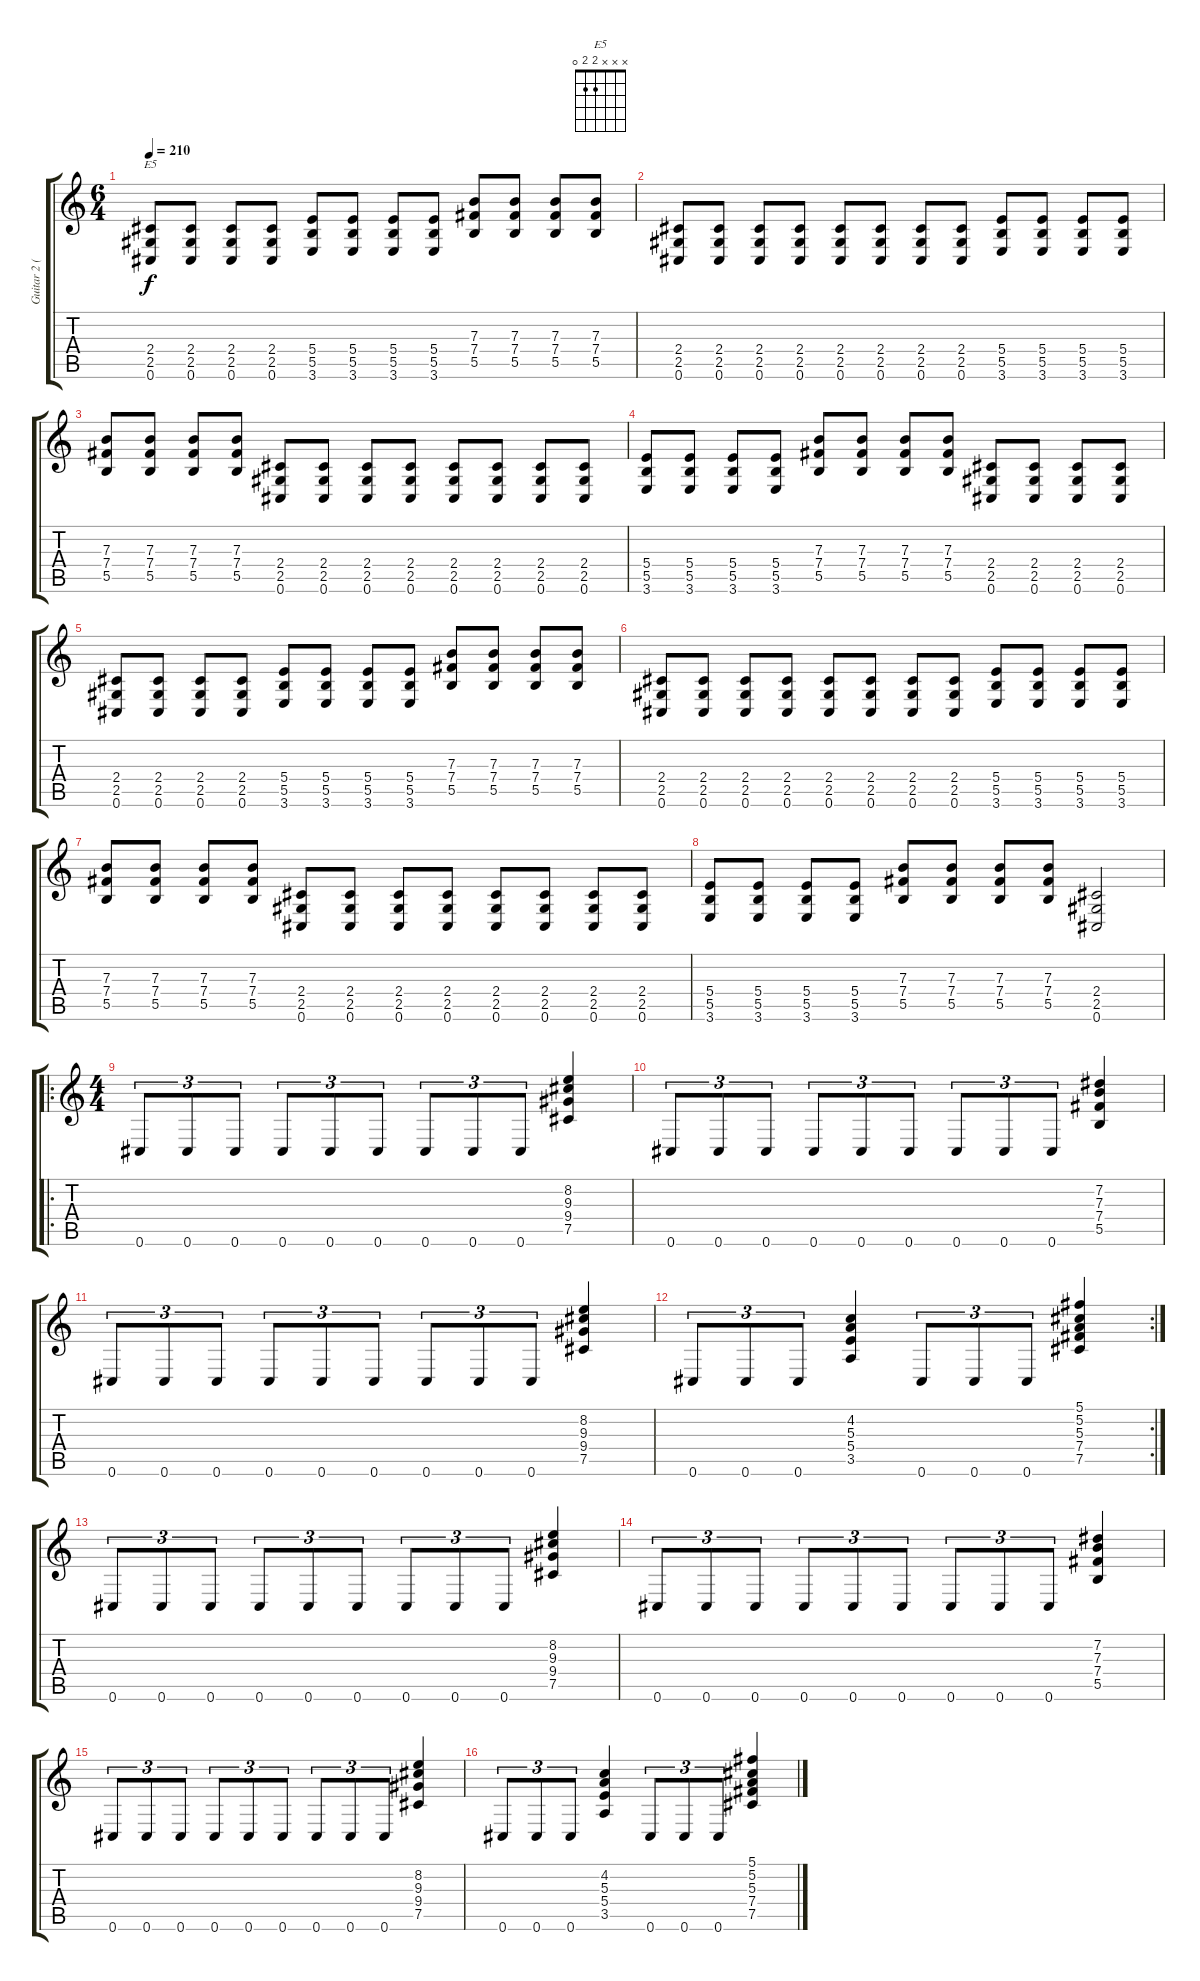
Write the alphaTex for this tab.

\track ("Guitar 2 (Ale)" "Guitar 2 (") {instrument distortionguitar}
\staff {score tabs}
\tuning (Db4 Ab3 E3 B2 Gb2 Db2) {hide}
\chord ("E5" x x x 2 2 0)
\ts (6 4)
\tempo 210
\clef g2
\ks c
(2.4 2.5 0.6).8{ch "E5" dy f} (2.4 2.5 0.6).8 (2.4 2.5 0.6).8 (2.4 2.5 0.6).8 (5.4 5.5 3.6).8 (5.4 5.5 3.6).8 (5.4 5.5 3.6).8 (5.4 5.5 3.6).8 (7.3 7.4 5.5).8 (7.3 7.4 5.5).8 (7.3 7.4 5.5).8 (7.3 7.4 5.5).8 |
(2.4 2.5 0.6).8 (2.4 2.5 0.6).8 (2.4 2.5 0.6).8 (2.4 2.5 0.6).8 (2.4 2.5 0.6).8 (2.4 2.5 0.6).8 (2.4 2.5 0.6).8 (2.4 2.5 0.6).8 (5.4 5.5 3.6).8 (5.4 5.5 3.6).8 (5.4 5.5 3.6).8 (5.4 5.5 3.6).8 |
(7.3 7.4 5.5).8 (7.3 7.4 5.5).8 (7.3 7.4 5.5).8 (7.3 7.4 5.5).8 (2.4 2.5 0.6).8 (2.4 2.5 0.6).8 (2.4 2.5 0.6).8 (2.4 2.5 0.6).8 (2.4 2.5 0.6).8 (2.4 2.5 0.6).8 (2.4 2.5 0.6).8 (2.4 2.5 0.6).8 |
(5.4 5.5 3.6).8 (5.4 5.5 3.6).8 (5.4 5.5 3.6).8 (5.4 5.5 3.6).8 (7.3 7.4 5.5).8 (7.3 7.4 5.5).8 (7.3 7.4 5.5).8 (7.3 7.4 5.5).8 (2.4 2.5 0.6).8 (2.4 2.5 0.6).8 (2.4 2.5 0.6).8 (2.4 2.5 0.6).8 |
(2.4 2.5 0.6).8 (2.4 2.5 0.6).8 (2.4 2.5 0.6).8 (2.4 2.5 0.6).8 (5.4 5.5 3.6).8 (5.4 5.5 3.6).8 (5.4 5.5 3.6).8 (5.4 5.5 3.6).8 (7.3 7.4 5.5).8 (7.3 7.4 5.5).8 (7.3 7.4 5.5).8 (7.3 7.4 5.5).8 |
(2.4 2.5 0.6).8 (2.4 2.5 0.6).8 (2.4 2.5 0.6).8 (2.4 2.5 0.6).8 (2.4 2.5 0.6).8 (2.4 2.5 0.6).8 (2.4 2.5 0.6).8 (2.4 2.5 0.6).8 (5.4 5.5 3.6).8 (5.4 5.5 3.6).8 (5.4 5.5 3.6).8 (5.4 5.5 3.6).8 |
(7.3 7.4 5.5).8 (7.3 7.4 5.5).8 (7.3 7.4 5.5).8 (7.3 7.4 5.5).8 (2.4 2.5 0.6).8 (2.4 2.5 0.6).8 (2.4 2.5 0.6).8 (2.4 2.5 0.6).8 (2.4 2.5 0.6).8 (2.4 2.5 0.6).8 (2.4 2.5 0.6).8 (2.4 2.5 0.6).8 |
(5.4 5.5 3.6).8 (5.4 5.5 3.6).8 (5.4 5.5 3.6).8 (5.4 5.5 3.6).8 (7.3 7.4 5.5).8 (7.3 7.4 5.5).8 (7.3 7.4 5.5).8 (7.3 7.4 5.5).8 (2.4 2.5 0.6).2 |
\ro
\ts (4 4)
0.6.8{tu (3 2)} 0.6.8{tu (3 2)} 0.6.8{tu (3 2)} 0.6.8{tu (3 2)} 0.6.8{tu (3 2)} 0.6.8{tu (3 2)} 0.6.8{tu (3 2)} 0.6.8{tu (3 2)} 0.6.8{tu (3 2)} (8.2 9.3 9.4 7.5).4 |
0.6.8{tu (3 2)} 0.6.8{tu (3 2)} 0.6.8{tu (3 2)} 0.6.8{tu (3 2)} 0.6.8{tu (3 2)} 0.6.8{tu (3 2)} 0.6.8{tu (3 2)} 0.6.8{tu (3 2)} 0.6.8{tu (3 2)} (7.2 7.3 7.4 5.5).4 |
0.6.8{tu (3 2)} 0.6.8{tu (3 2)} 0.6.8{tu (3 2)} 0.6.8{tu (3 2)} 0.6.8{tu (3 2)} 0.6.8{tu (3 2)} 0.6.8{tu (3 2)} 0.6.8{tu (3 2)} 0.6.8{tu (3 2)} (8.2 9.3 9.4 7.5).4 |
\rc 2
0.6.8{tu (3 2)} 0.6.8{tu (3 2)} 0.6.8{tu (3 2)} (4.2 5.3 5.4 3.5).4 0.6.8{tu (3 2)} 0.6.8{tu (3 2)} 0.6.8{tu (3 2)} (5.1 5.2 5.3 7.4 7.5).4 |
0.6.8{tu (3 2)} 0.6.8{tu (3 2)} 0.6.8{tu (3 2)} 0.6.8{tu (3 2)} 0.6.8{tu (3 2)} 0.6.8{tu (3 2)} 0.6.8{tu (3 2)} 0.6.8{tu (3 2)} 0.6.8{tu (3 2)} (8.2 9.3 9.4 7.5).4 |
0.6.8{tu (3 2)} 0.6.8{tu (3 2)} 0.6.8{tu (3 2)} 0.6.8{tu (3 2)} 0.6.8{tu (3 2)} 0.6.8{tu (3 2)} 0.6.8{tu (3 2)} 0.6.8{tu (3 2)} 0.6.8{tu (3 2)} (7.2 7.3 7.4 5.5).4 |
0.6.8{tu (3 2)} 0.6.8{tu (3 2)} 0.6.8{tu (3 2)} 0.6.8{tu (3 2)} 0.6.8{tu (3 2)} 0.6.8{tu (3 2)} 0.6.8{tu (3 2)} 0.6.8{tu (3 2)} 0.6.8{tu (3 2)} (8.2 9.3 9.4 7.5).4 |
0.6.8{tu (3 2)} 0.6.8{tu (3 2)} 0.6.8{tu (3 2)} (4.2 5.3 5.4 3.5).4 0.6.8{tu (3 2)} 0.6.8{tu (3 2)} 0.6.8{tu (3 2)} (5.1 5.2 5.3 7.4 7.5).4
